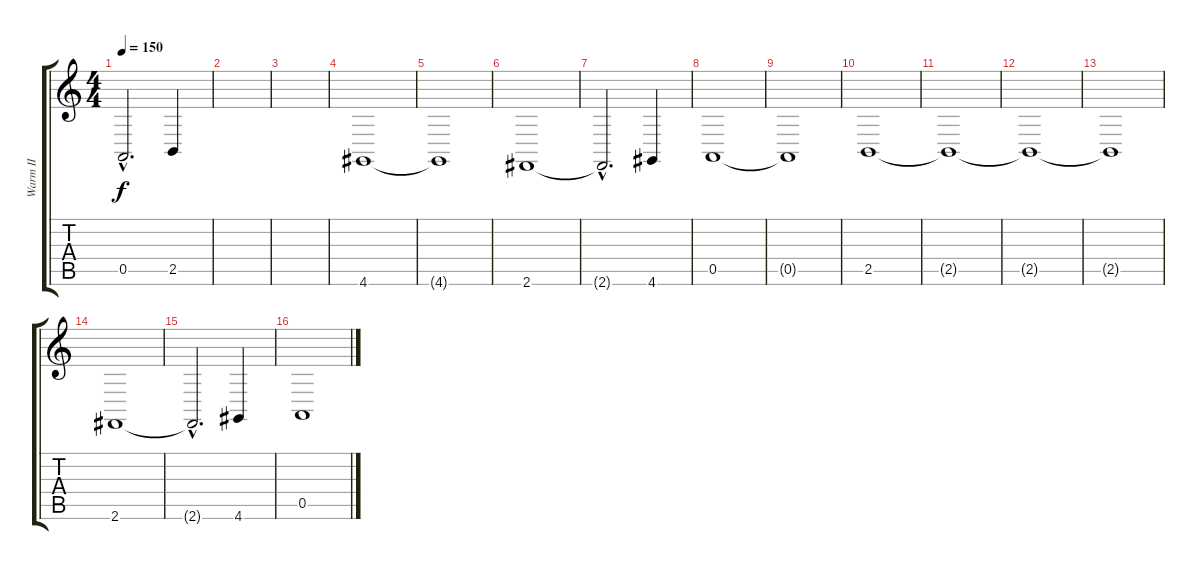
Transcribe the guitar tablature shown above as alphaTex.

\track ("Warm II" "Warm II") {instrument pad2warm}
\staff {score tabs}
\tuning (E4 B3 G3 D3 A2 E2) {hide}
\ts (4 4)
\tempo 150
\clef g2
\ks c
0.5{hac t}.2{d dy f} 2.5.4 |
|
|
4.6.1 |
4.6{t}.1 |
2.6.1 |
2.6{hac t}.2{d} 4.6.4 |
0.5.1 |
0.5{t}.1 |
2.5.1 |
2.5{t}.1 |
2.5{t}.1 |
2.5{t}.1 |
2.6.1 |
2.6{hac t}.2{d} 4.6.4 |
0.5.1
